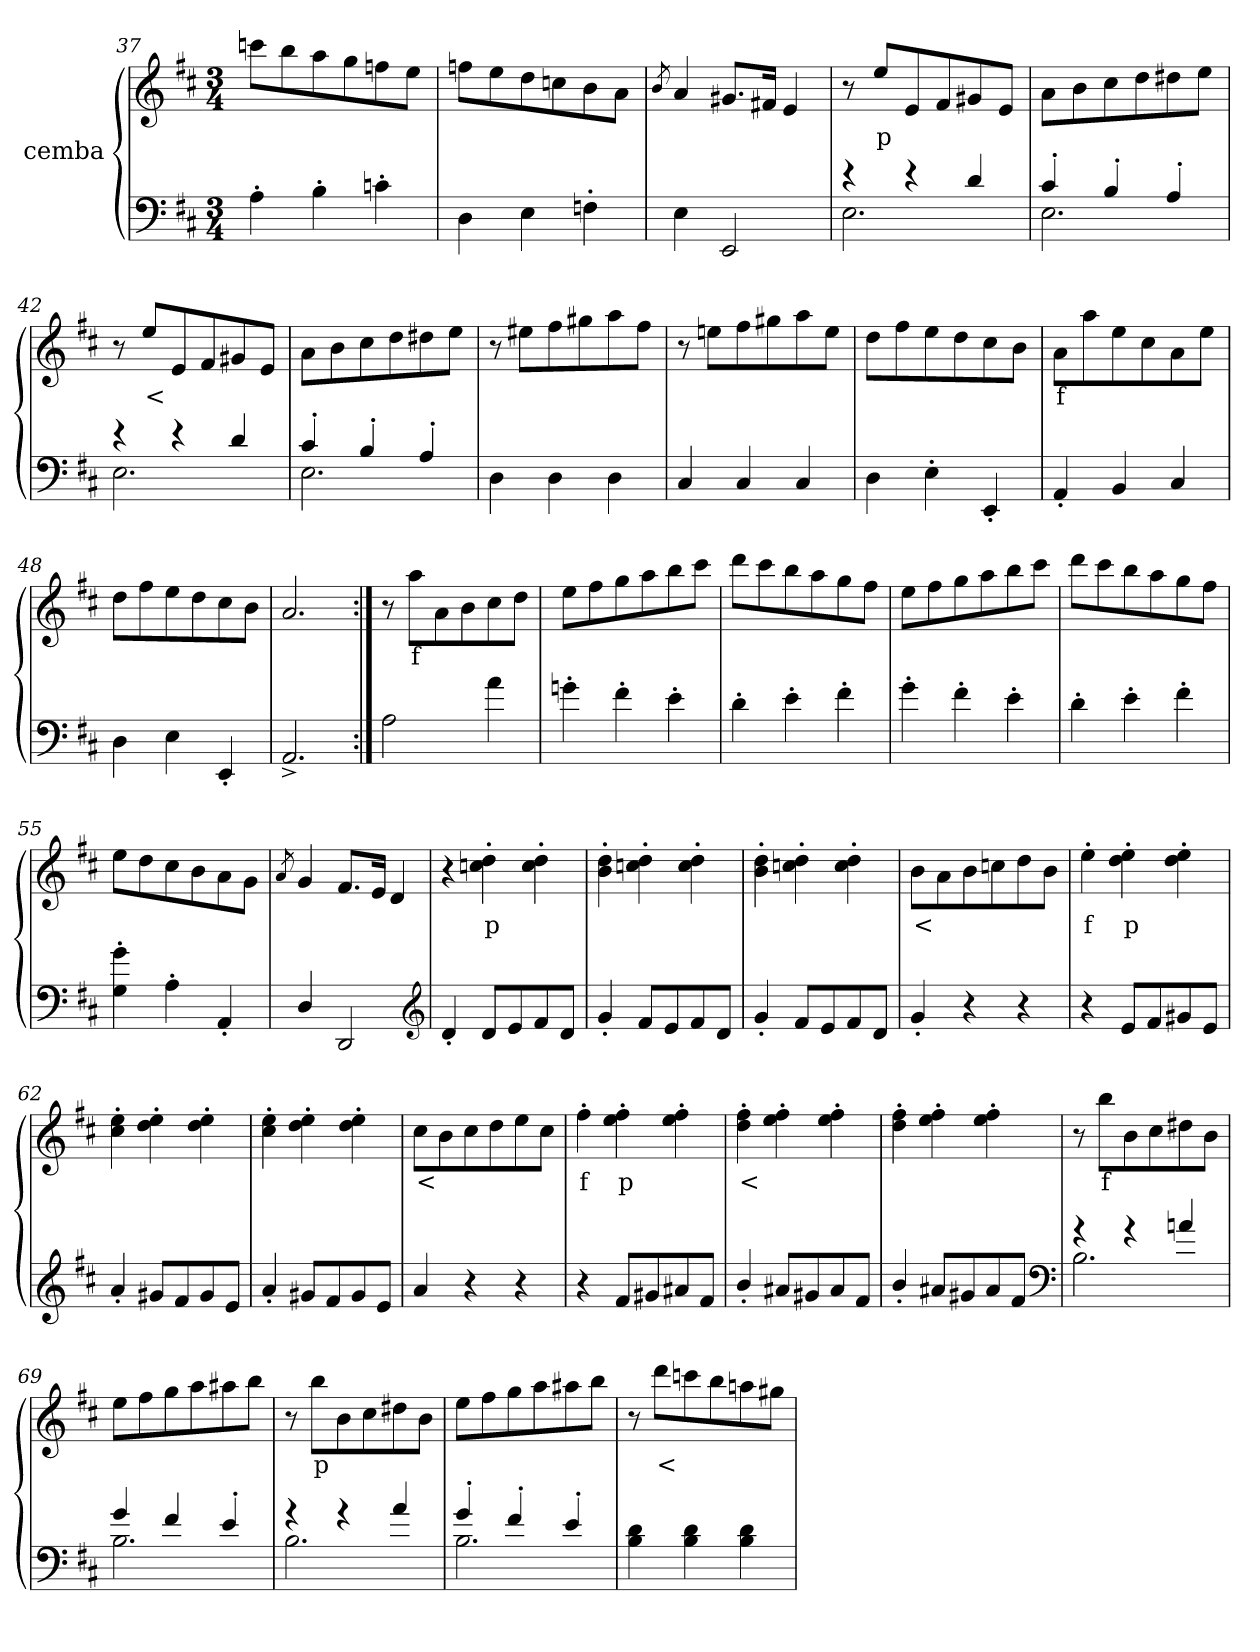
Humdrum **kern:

**kern	**kern	**text
*part2	*part1	*part1
*staff2	*staff1	*staff1
*I"cemba	*I"cemba	*
*clefF4	*clefG2	*
*k[f#c#]	*k[f#c#]	*
*D:	*D:	*
*M3/4	*M3/4	*
=37	=37	=37
4A'>\	8cccn\L	.
.	8bb\	.
4B'>\	8aa\	.
.	8gg\	.
4cn'>\	8ffn\	.
.	8ee\J	.
=38	=38	=38
4D\	8ffn\L	.
.	8ee\	.
4E\	8dd\	.
.	8ccn\	.
4Fn'>\	8b\	.
.	8a\J	.
=39	=39	=39
.	8qb/	.
4E\	4a/	.
2EE/	8.g#X/L	.
.	16f#X/Jk	.
.	4e/	.
=40	=40	=40
*^	*	*
4r	2.E\	8r	.
.	.	8ee/L	p
4r	.	8e/	.
.	.	8f#/	.
4d/	.	8g#X/	.
.	.	8e/J	.
=41	=41	=41	=41
4c#'>/	2.E\	8a\L	.
.	.	8b\	.
4B'>/	.	8cc#\	.
.	.	8dd\	.
4A'>/	.	8dd#X\	.
.	.	8ee\J	.
=42	=42	=42	=42
4r	2.E\	8r	.
.	.	8ee/L	<
4r	.	8e/	.
.	.	8f#/	.
4d/	.	8g#X/	.
.	.	8e/J	.
=43	=43	=43	=43
4c#'>/	2.E\	8a\L	.
.	.	8b\	.
4B'>/	.	8cc#\	.
.	.	8dd\	.
4A'>/	.	8dd#X\	.
.	.	8ee\J	.
*v	*v	*	*
=44	=44	=44
4D\	8r	.
.	8ee#X\L	.
4D\	8ff#\	.
.	8gg#X\	.
4D\	8aa\	.
.	8ff#\J	.
=45	=45	=45
4C#/	8r	.
.	8een\L	.
4C#/	8ff#\	.
.	8gg#X\	.
4C#/	8aa\	.
.	8ee\J	.
=46	=46	=46
4D\	8dd\L	.
.	8ff#\	.
4E'>\	8ee\	.
.	8dd\	.
4EE'>/	8cc#\	.
.	8b\J	.
=47	=47	=47
4AA'>/	8a\L	f
.	8aa\	.
4BB/	8ee\	.
.	8cc#\	.
4C#/	8a\	.
.	8ee\J	.
=48	=48	=48
4D\	8dd\L	.
.	8ff#\	.
4E\	8ee\	.
.	8dd\	.
4EE'>/	8cc#\	.
.	8b\J	.
=49	=49	=49
2.AA^>/	2.a/	.
=50:|!	=50:|!	=50:|!
2A\	8r	.
.	8aa\L	f
.	8a\	.
.	8b\	.
4a\	8cc#\	.
.	8dd\J	.
=51	=51	=51
4gn'>\	8ee\L	.
.	8ff#\	.
4f#'>\	8gg\	.
.	8aa\	.
4e'>\	8bb\	.
.	8ccc#\J	.
=52	=52	=52
4d'>\	8ddd\L	.
.	8ccc#\	.
4e'>\	8bb\	.
.	8aa\	.
4f#'>\	8gg\	.
.	8ff#\J	.
=53	=53	=53
4g'>\	8ee\L	.
.	8ff#\	.
4f#'>\	8gg\	.
.	8aa\	.
4e'>\	8bb\	.
.	8ccc#\J	.
=54	=54	=54
4d'>\	8ddd\L	.
.	8ccc#\	.
4e'>\	8bb\	.
.	8aa\	.
4f#'>\	8gg\	.
.	8ff#\J	.
=55	=55	=55
4G\'> 4g\'>	8ee\L	.
.	8dd\	.
4A'>\	8cc#\	.
.	8b\	.
4AA'>/	8a\	.
.	8g\J	.
=56	=56	=56
.	8qa/	.
4D/	4g/	.
2DD/	8.f#/L	.
.	16e/Jk	.
.	4d/	.
*clefG2	*	*
=57	=57	=57
4d'>/	4r	.
8d/L	4ccn\'> 4dd\'>	p
8e/	.	.
8f#/	4cc\'> 4dd\'>	.
8d/J	.	.
=58	=58	=58
4g'>/	4b\'> 4dd\'>	.
8f#/L	4ccn\'> 4dd\'>	.
8e/	.	.
8f#/	4cc\'> 4dd\'>	.
8d/J	.	.
=59	=59	=59
4g'>/	4b\'> 4dd\'>	.
8f#/L	4ccn\'> 4dd\'>	.
8e/	.	.
8f#/	4cc\'> 4dd\'>	.
8d/J	.	.
=60	=60	=60
4g'>/	8b\L	<
.	8a\	.
4r	8b\	.
.	8ccn\	.
4r	8dd\	.
.	8b\J	.
=61	=61	=61
4r	4ee'>\	f
8e/L	4dd\'> 4ee\'>	p
8f#/	.	.
8g#X/	4dd\'> 4ee\'>	.
8e/J	.	.
=62	=62	=62
4a'>/	4cc#\'> 4ee\'>	.
8g#X/L	4dd\'> 4ee\'>	.
8f#/	.	.
8g#/	4dd\'> 4ee\'>	.
8e/J	.	.
=63	=63	=63
4a'>/	4cc#\'> 4ee\'>	.
8g#X/L	4dd\'> 4ee\'>	.
8f#/	.	.
8g#/	4dd\'> 4ee\'>	.
8e/J	.	.
=64	=64	=64
4a/	8cc#\L	<
.	8b\	.
4r	8cc#\	.
.	8dd\	.
4r	8ee\	.
.	8cc#\J	.
=65	=65	=65
4r	4ff#'>\	f
8f#/L	4ee\'> 4ff#\'>	p
8g#X/	.	.
8a#X/	4ee\'> 4ff#\'>	.
8f#/J	.	.
=66	=66	=66
4b'>/	4dd\'> 4ff#\'>	<
8a#X/L	4ee\'> 4ff#\'>	.
8g#X/	.	.
8a#/	4ee\'> 4ff#\'>	.
8f#/J	.	.
=67	=67	=67
4b'>/	4dd\'> 4ff#\'>	.
8a#X/L	4ee\'> 4ff#\'>	.
8g#X/	.	.
8a#/	4ee\'> 4ff#\'>	.
8f#/J	.	.
*clefF4	*	*
=68	=68	=68
*^	*	*
4r	2.B\	8r	.
.	.	8bb\L	f
4r	.	8b\	.
.	.	8cc#\	.
4an/	.	8dd#X\	.
.	.	8b\J	.
=69	=69	=69	=69
4g/	2.B\	8ee\L	.
.	.	8ff#\	.
4f#/	.	8gg\	.
.	.	8aa\	.
4e'>/	.	8aa#X\	.
.	.	8bb\J	.
=70	=70	=70	=70
4r	2.B\	8r	.
.	.	8bb\L	p
4r	.	8b\	.
.	.	8cc#\	.
4a/	.	8dd#X\	.
.	.	8b\J	.
=71	=71	=71	=71
4g'>/	2.B\	8ee\L	.
.	.	8ff#\	.
4f#'>/	.	8gg\	.
.	.	8aa\	.
4e'>/	.	8aa#X\	.
.	.	8bb\J	.
*v	*v	*	*
=72	=72	=72
4B\ 4d\	8r	.
.	8ddd\L	<
4B\ 4d\	8cccn\	.
.	8bb\	.
4B\ 4d\	8aan\	.
.	8gg#X\J	.
=	=	=
*-	*-	*-
